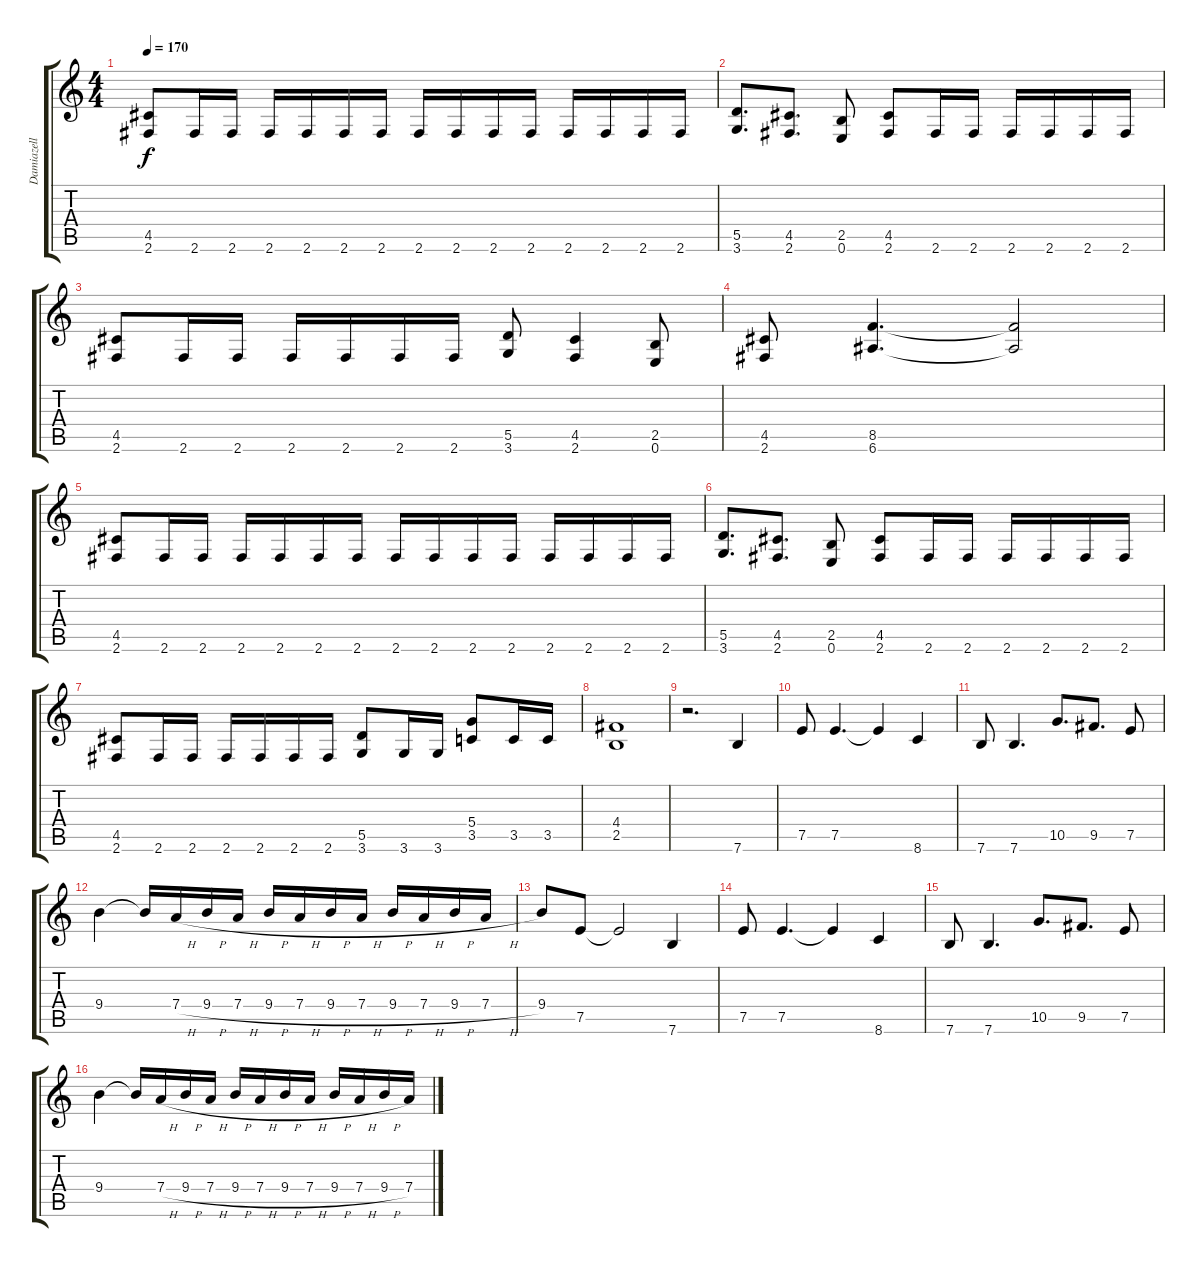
\track ("Damiazell" "Damiazell") {instrument distortionguitar}
\staff {score tabs}
\tuning (E4 B3 G3 D3 A2 E2) {hide}
\ts (4 4)
\tempo 170
\clef g2
\ks c
(4.5 2.6).8{dy f} 2.6.16 2.6.16 2.6.16 2.6.16 2.6.16 2.6.16 2.6.16 2.6.16 2.6.16 2.6.16 2.6.16 2.6.16 2.6.16 2.6.16 |
(5.5 3.6).8{d} (4.5 2.6).8{d} (2.5 0.6).8 (4.5 2.6).8 2.6.16 2.6.16 2.6.16 2.6.16 2.6.16 2.6.16 |
(4.5 2.6).8 2.6.16 2.6.16 2.6.16 2.6.16 2.6.16 2.6.16 (5.5 3.6).8 (4.5 2.6).4 (2.5 0.6).8 |
(4.5 2.6).8 (8.5 6.6).4{d} (8.5{t} 6.6{t}).2 |
(4.5 2.6).8 2.6.16 2.6.16 2.6.16 2.6.16 2.6.16 2.6.16 2.6.16 2.6.16 2.6.16 2.6.16 2.6.16 2.6.16 2.6.16 2.6.16 |
(5.5 3.6).8{d} (4.5 2.6).8{d} (2.5 0.6).8 (4.5 2.6).8 2.6.16 2.6.16 2.6.16 2.6.16 2.6.16 2.6.16 |
(4.5 2.6).8 2.6.16 2.6.16 2.6.16 2.6.16 2.6.16 2.6.16 (5.5 3.6).8 3.6.16 3.6.16 (5.4 3.5).8 3.5.16 3.5.16 |
(4.4 2.5).1 |
r.2{d} 7.6.4 |
7.5.8 7.5.4{d} 7.5{t}.4 8.6.4 |
7.6.8 7.6.4{d} 10.5.8{d} 9.5.8{d} 7.5.8 |
9.4.4 9.4{t}.16 7.4{h}.16 9.4{h}.16 7.4{h}.16 9.4{h}.16 7.4{h}.16 9.4{h}.16 7.4{h}.16 9.4{h}.16 7.4{h}.16 9.4{h}.16 7.4{h}.16 |
9.4.8 7.5.8 7.5{t}.2 7.6.4 |
7.5.8 7.5.4{d} 7.5{t}.4 8.6.4 |
7.6.8 7.6.4{d} 10.5.8{d} 9.5.8{d} 7.5.8 |
9.4.4 9.4{t}.16 7.4{h}.16 9.4{h}.16 7.4{h}.16 9.4{h}.16 7.4{h}.16 9.4{h}.16 7.4{h}.16 9.4{h}.16 7.4{h}.16 9.4{h}.16 7.4{h}.16
